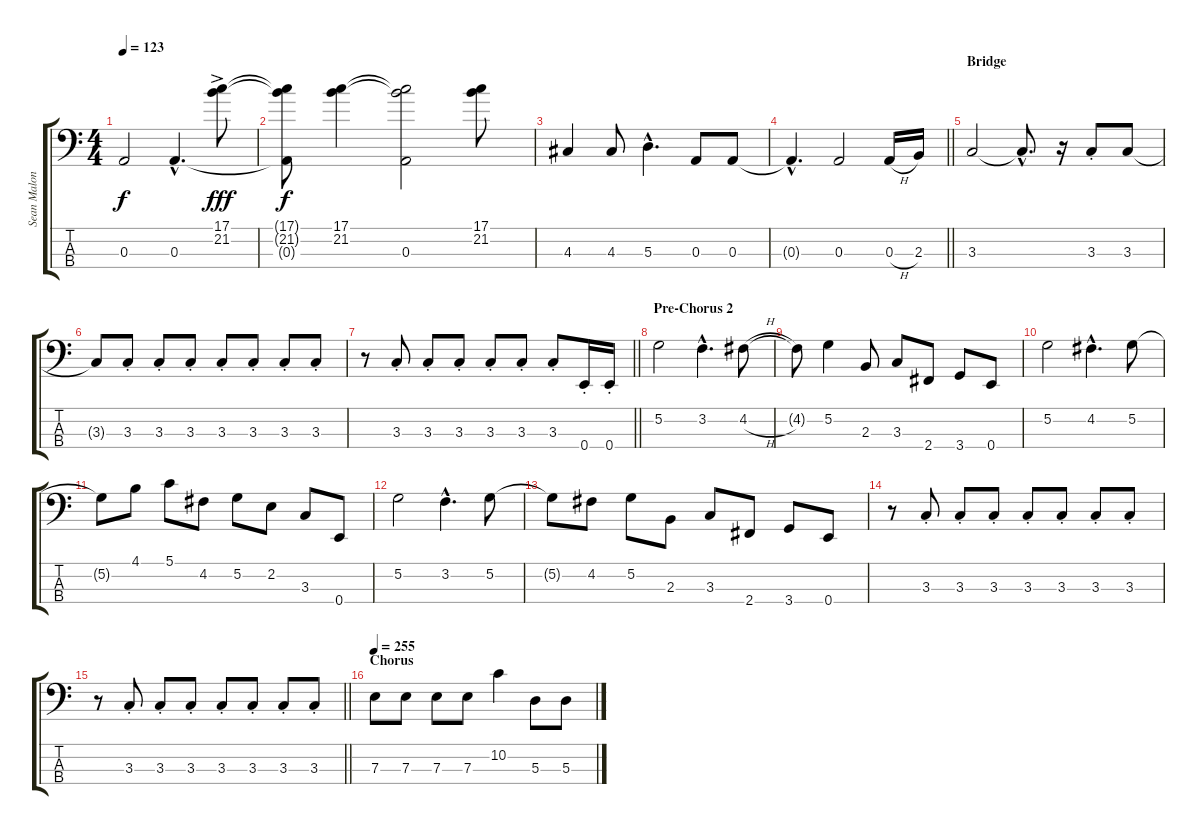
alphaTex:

\track ("Sean Malone - Fretless Bass" "Sean Malon") {instrument fretlessbass}
\staff {score tabs}
\tuning (G2 D2 A1 E1) {hide}
\ts (4 4)
\tempo 123
\clef f4
\ks c
0.3.2{dy f} 0.3{hac}.4{d} (17.1{ac} 21.2{ac}).8{dy fff} |
(17.1{t} 21.2{t} 0.3{t}).8{dy f} (17.1 21.2).4 (17.1{t} 21.2{t} 0.3).2 (17.1 21.2).8 |
4.3.4 4.3.8 5.3{hac}.4{d} 0.3.8 0.3.8 |
\barLineRight lightlight
0.3{hac t}.4{d} 0.3.2 0.3{h}.16 2.3.16 |
\section ("" "Bridge")
3.3.2 3.3{hac t}.8{d} r.16 3.3{st}.8 3.3.8 |
3.3{t}.8 3.3{st}.8 3.3{st}.8 3.3{st}.8 3.3{st}.8 3.3{st}.8 3.3{st}.8 3.3{st}.8 |
\barLineRight lightlight
r.8 3.3{st}.8 3.3{st}.8 3.3{st}.8 3.3{st}.8 3.3{st}.8 3.3{st}.8 0.4{st}.16 0.4{st}.16 |
\section ("" "Pre-Chorus 2")
5.2.2 3.2{hac}.4{d} 4.2{h}.8 |
4.2{t}.8 5.2.4 2.3.8 3.3.8 2.4.8 3.4.8 0.4.8 |
5.2.2 4.2{hac}.4{d} 5.2.8 |
5.2{t}.8 4.1.8 5.1.8 4.2.8 5.2.8 2.2.8 3.3.8 0.4.8 |
5.2.2 3.2{hac}.4{d} 5.2.8 |
5.2{t}.8 4.2.8 5.2.8 2.3.8 3.3.8 2.4.8 3.4.8 0.4.8 |
r.8 3.3{st}.8 3.3{st}.8 3.3{st}.8 3.3{st}.8 3.3{st}.8 3.3{st}.8 3.3{st}.8 |
\barLineRight lightlight
r.8 3.3{st}.8 3.3{st}.8 3.3{st}.8 3.3{st}.8 3.3{st}.8 3.3{st}.8 3.3{st}.8 |
\section ("" "Chorus")
\tempo 255
7.3.8 7.3.8 7.3.8 7.3.8 10.2.4 5.3.8 5.3.8
